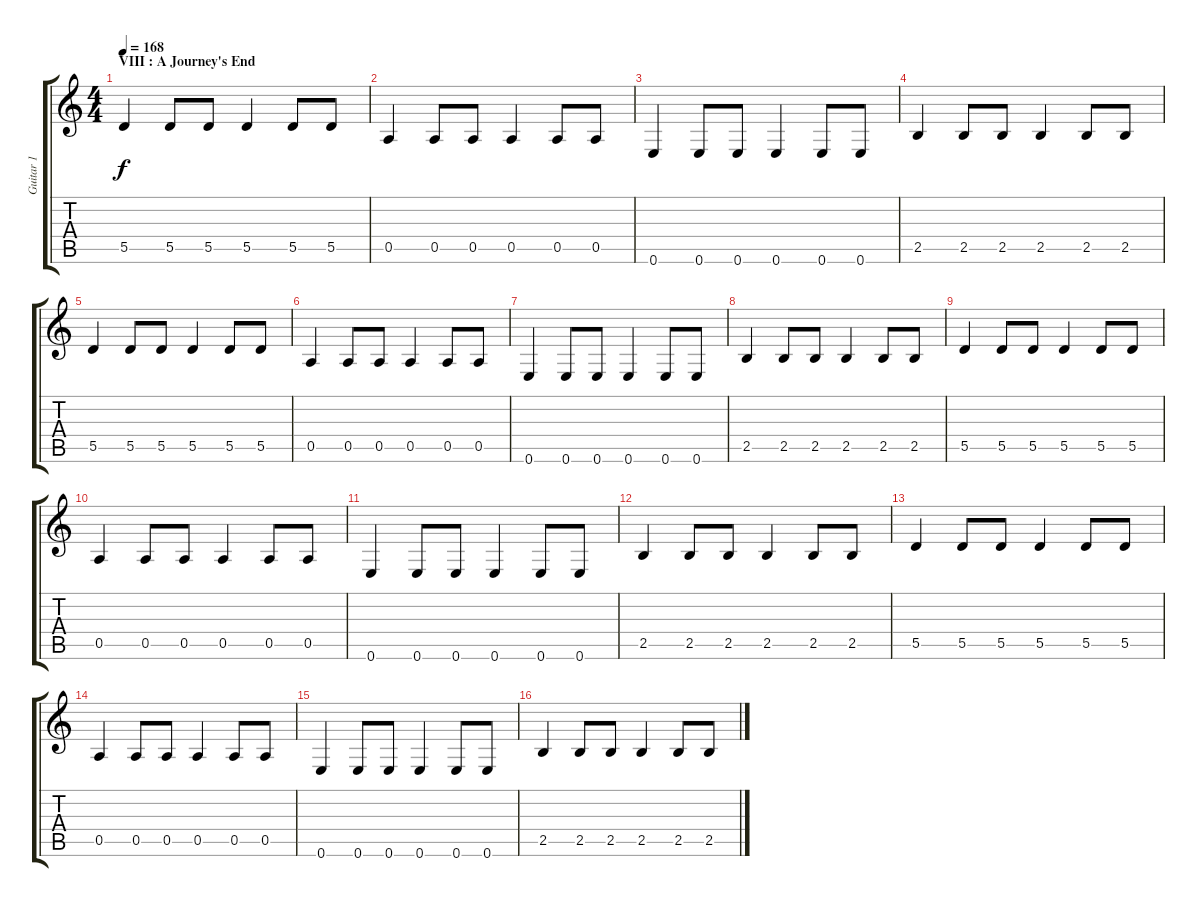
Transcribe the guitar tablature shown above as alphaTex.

\track ("Guitar 1" "Guitar 1") {instrument overdrivenguitar}
\staff {score tabs}
\tuning (E4 B3 G3 D3 A2 E2) {hide}
\ts (4 4)
\section ("" "VIII : A Journey's End")
\tempo 168
\clef g2
\ks c
5.5.4{dy f} 5.5.8 5.5.8 5.5.4 5.5.8 5.5.8 |
0.5.4 0.5.8 0.5.8 0.5.4 0.5.8 0.5.8 |
0.6.4 0.6.8 0.6.8 0.6.4 0.6.8 0.6.8 |
2.5.4 2.5.8 2.5.8 2.5.4 2.5.8 2.5.8 |
5.5.4 5.5.8 5.5.8 5.5.4 5.5.8 5.5.8 |
0.5.4 0.5.8 0.5.8 0.5.4 0.5.8 0.5.8 |
0.6.4 0.6.8 0.6.8 0.6.4 0.6.8 0.6.8 |
2.5.4 2.5.8 2.5.8 2.5.4 2.5.8 2.5.8 |
\section ("" "")
5.5.4 5.5.8 5.5.8 5.5.4 5.5.8 5.5.8 |
0.5.4 0.5.8 0.5.8 0.5.4 0.5.8 0.5.8 |
0.6.4 0.6.8 0.6.8 0.6.4 0.6.8 0.6.8 |
2.5.4 2.5.8 2.5.8 2.5.4 2.5.8 2.5.8 |
5.5.4 5.5.8 5.5.8 5.5.4 5.5.8 5.5.8 |
0.5.4 0.5.8 0.5.8 0.5.4 0.5.8 0.5.8 |
0.6.4 0.6.8 0.6.8 0.6.4 0.6.8 0.6.8 |
2.5.4 2.5.8 2.5.8 2.5.4 2.5.8 2.5.8
